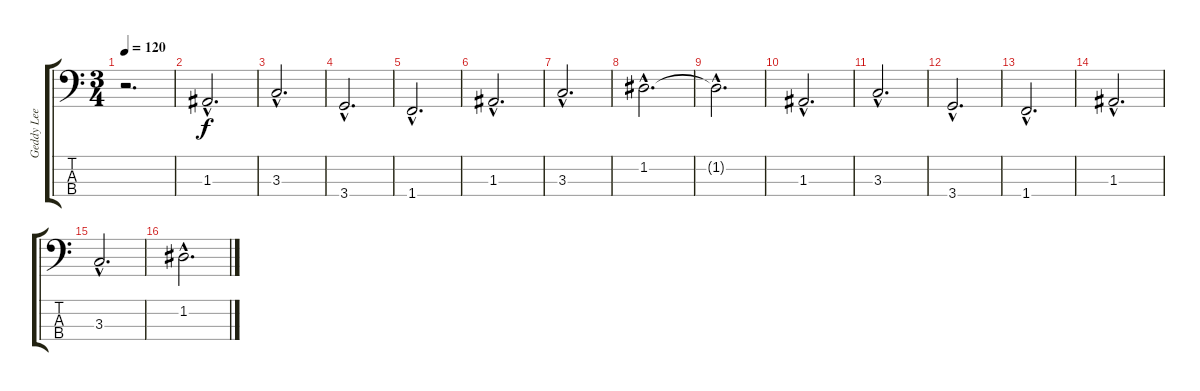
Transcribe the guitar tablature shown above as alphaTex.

\track ("Geddy Lee" "Geddy Lee") {instrument electricbassfinger}
\staff {score tabs}
\tuning (G2 D2 A1 E1) {hide}
\ts (3 4)
\tempo 120
\clef f4
\ks c
r.2{d dy f instrument electricbassfinger} |
1.3{hac}.2{d} |
3.3{hac}.2{d} |
3.4{hac}.2{d} |
1.4{hac}.2{d} |
1.3{hac}.2{d} |
3.3{hac}.2{d} |
1.2{hac}.2{d} |
1.2{hac t}.2{d} |
1.3{hac}.2{d} |
3.3{hac}.2{d} |
3.4{hac}.2{d} |
1.4{hac}.2{d} |
1.3{hac}.2{d} |
3.3{hac}.2{d} |
1.2{hac}.2{d}
